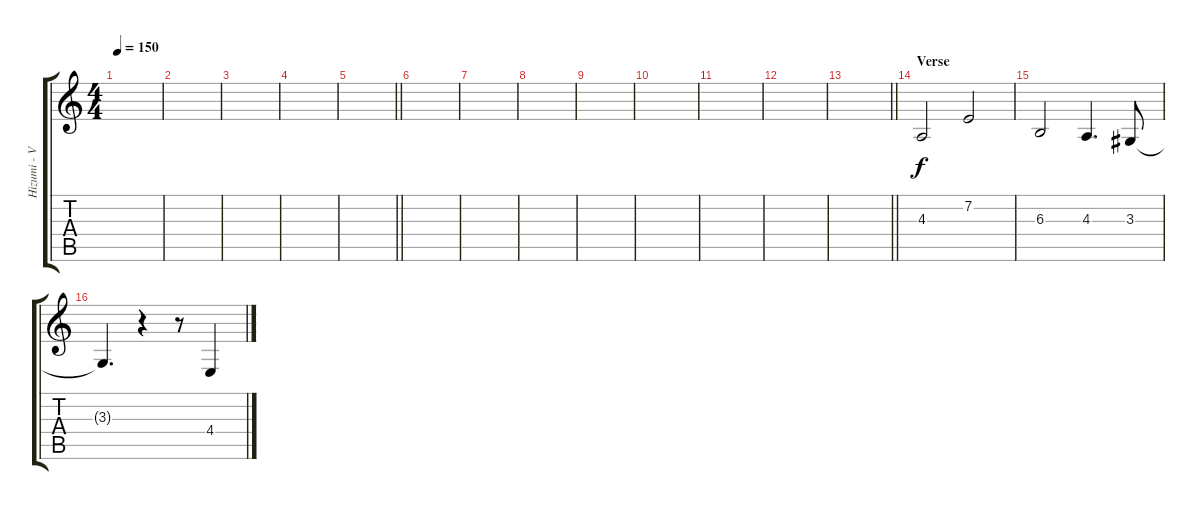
\track ("Hizumi - Vocals" "Hizumi - V") {instrument lead6voice}
\staff {score tabs}
\tuning (D4 A3 F3 C3 G2 D2) {hide}
\ts (4 4)
\tempo 150
\clef g2
\ks c
|
|
|
|
\barLineRight lightlight
|
\section ("" "")
|
|
|
|
|
|
|
\barLineRight lightlight
|
\section ("" "Verse")
4.3.2 7.2.2 |
6.3.2 4.3.4{d} 3.3.8 |
3.3{t}.4{d} r.4 r.8 4.4.4
